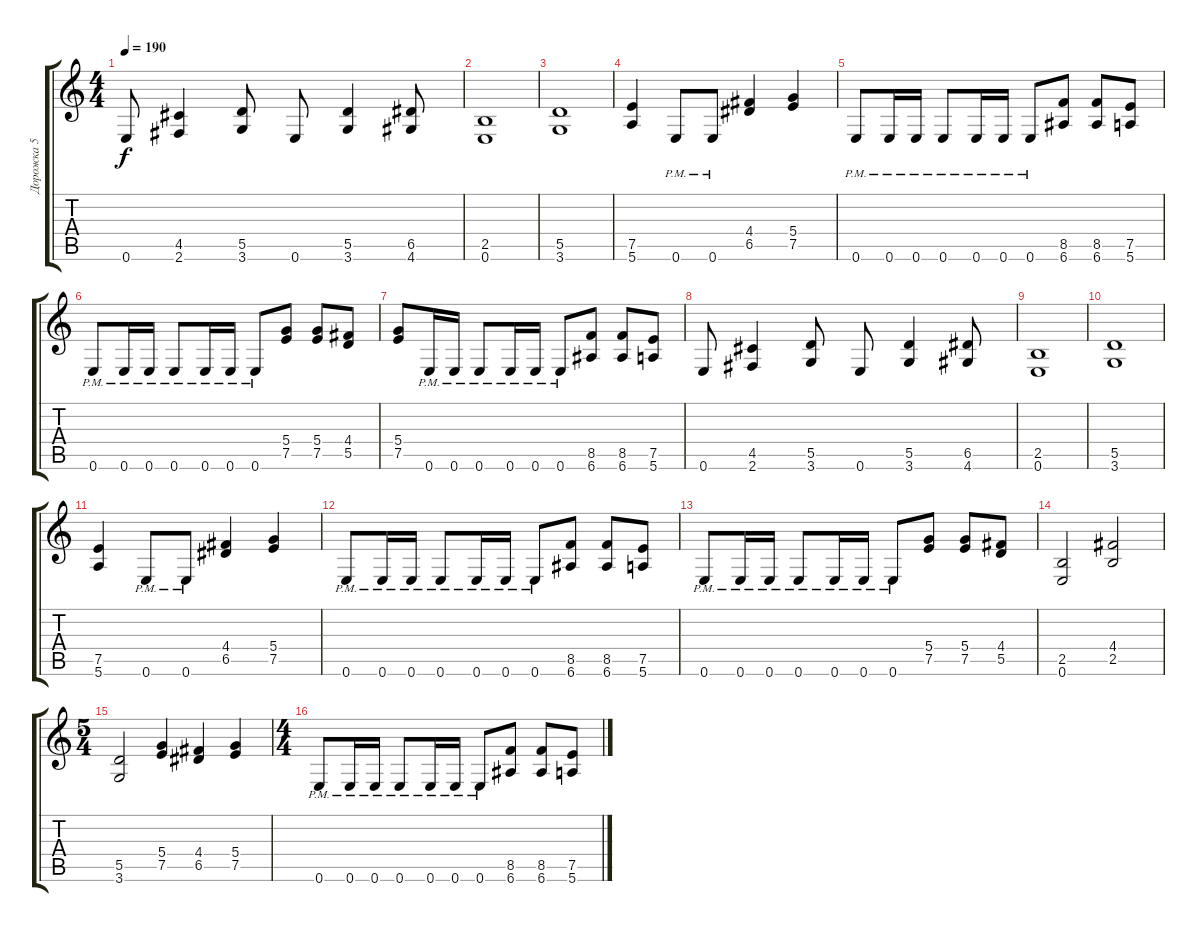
\track ("Дорожка 5" "Дорожка 5") {instrument distortionguitar}
\staff {score tabs}
\tuning (E4 B3 G3 D3 A2 E2) {hide}
\ts (4 4)
\tempo 190
\clef g2
\ks c
0.6.8{dy f} (4.5 2.6).4 (5.5 3.6).8 0.6.8 (5.5 3.6).4 (6.5 4.6).8 |
(2.5 0.6).1 |
(5.5 3.6).1 |
(7.5 5.6).4 0.6{pm}.8 0.6{pm}.8 (4.4 6.5).4 (5.4 7.5).4 |
0.6{pm}.8 0.6{pm}.16 0.6{pm}.16 0.6{pm}.8 0.6{pm}.16 0.6{pm}.16 0.6{pm}.8 (8.5 6.6).8 (8.5 6.6).8 (7.5 5.6).8 |
0.6{pm}.8 0.6{pm}.16 0.6{pm}.16 0.6{pm}.8 0.6{pm}.16 0.6{pm}.16 0.6{pm}.8 (5.4 7.5).8 (5.4 7.5).8 (4.4 5.5).8 |
(5.4 7.5).8 0.6{pm}.16 0.6{pm}.16 0.6{pm}.8 0.6{pm}.16 0.6{pm}.16 0.6{pm}.8 (8.5 6.6).8 (8.5 6.6).8 (7.5 5.6).8 |
0.6.8 (4.5 2.6).4 (5.5 3.6).8 0.6.8 (5.5 3.6).4 (6.5 4.6).8 |
(2.5 0.6).1 |
(5.5 3.6).1 |
(7.5 5.6).4 0.6{pm}.8 0.6{pm}.8 (4.4 6.5).4 (5.4 7.5).4 |
0.6{pm}.8 0.6{pm}.16 0.6{pm}.16 0.6{pm}.8 0.6{pm}.16 0.6{pm}.16 0.6{pm}.8 (8.5 6.6).8 (8.5 6.6).8 (7.5 5.6).8 |
0.6{pm}.8 0.6{pm}.16 0.6{pm}.16 0.6{pm}.8 0.6{pm}.16 0.6{pm}.16 0.6{pm}.8 (5.4 7.5).8 (5.4 7.5).8 (4.4 5.5).8 |
(2.5 0.6).2 (4.4 2.5).2 |
\ts (5 4)
(5.5 3.6).2 (5.4 7.5).4 (4.4 6.5).4 (5.4 7.5).4 |
\ts (4 4)
0.6{pm}.8 0.6{pm}.16 0.6{pm}.16 0.6{pm}.8 0.6{pm}.16 0.6{pm}.16 0.6{pm}.8 (8.5 6.6).8 (8.5 6.6).8 (7.5 5.6).8
